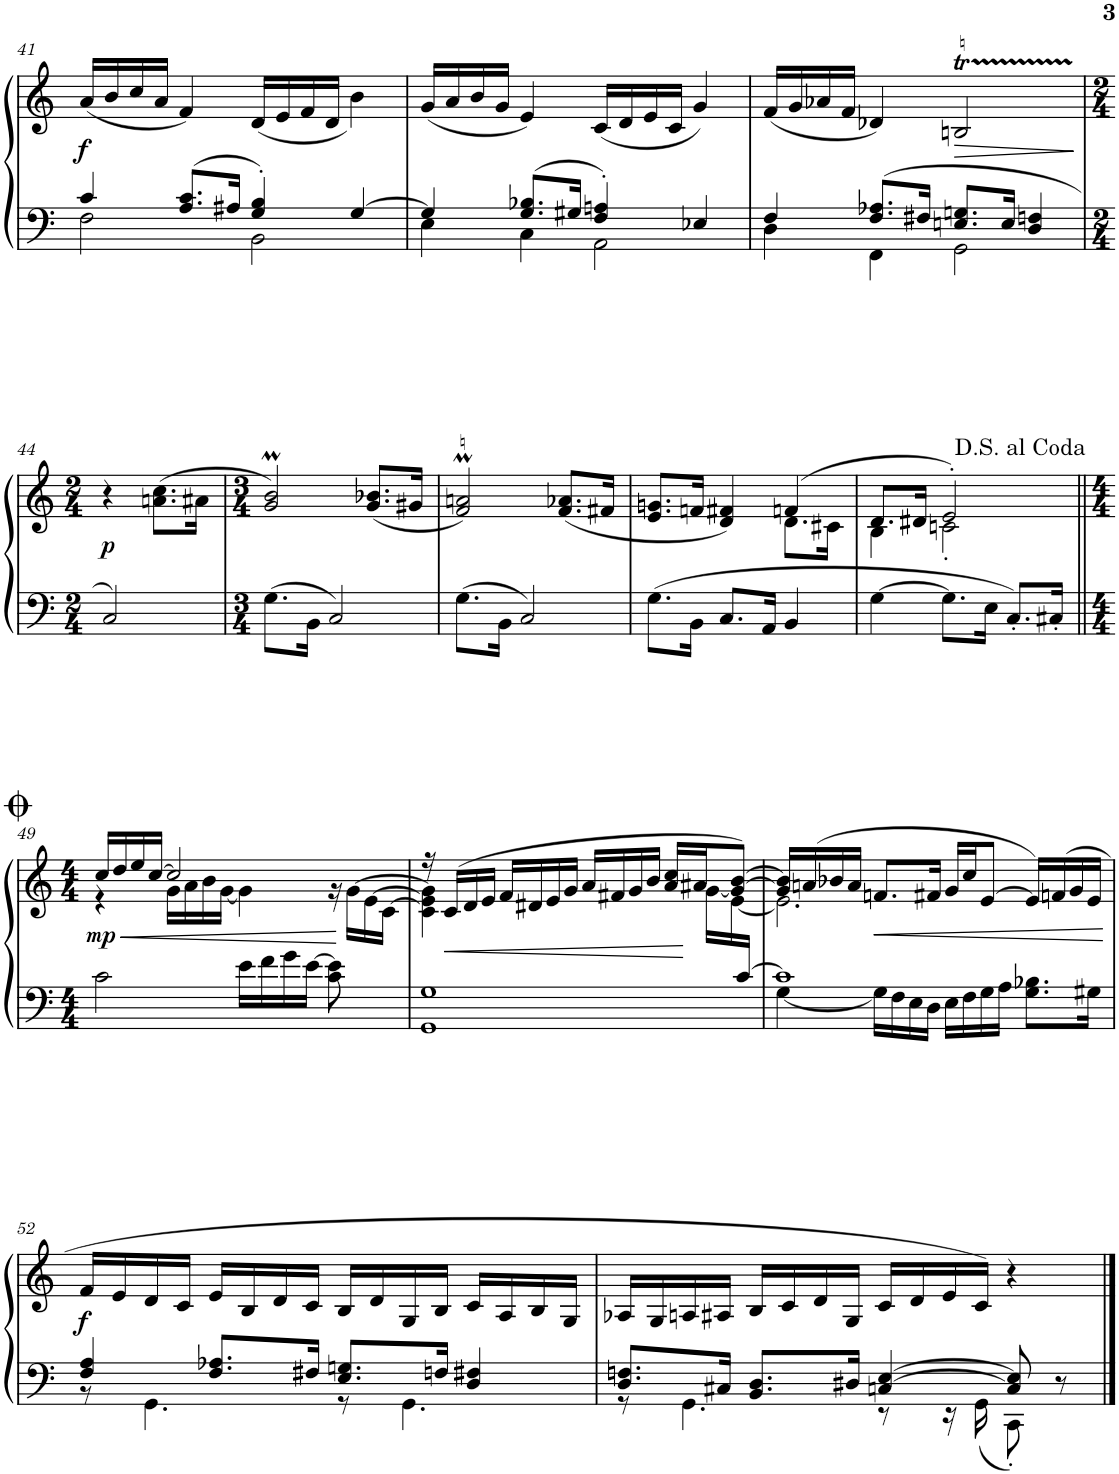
**kern	**kern	**dynam
*part1	*part1	*part1
*staff2	*staff1	*staff1/2
*I"Piano	*	*
*I'Pno.	*	*
!!LO:PB:g=z
*clefF4	*clefG2	*
*k[]	*k[]	*
*M3/4	*M3/4	*
=41	=41	=41
*^	*	*
!	!	!	!LO:DY:b
4c/	2F\	(16a/LL	f
.	.	16b/	.
.	.	16cc/	.
.	.	16a/JJ	.
8.A/ 8.c/L	.	4f/)	.
16A#X/Jk	.	.	.
4G/' 4B/'	[4BB\	(<16d/LL	.
.	.	16e/	.
.	.	16f/	.
.	.	16d/JJ	.
[4G/	4ryy	4b\)	.
=42	=42	=42	=42
4G/]	4E\	(16g/LL	.
.	.	16a/	.
.	.	16b/	.
.	.	16g/JJ	.
8.G/ 8.B-X/L	4BB\]	4e/)	.
16G#X/Jk	.	.	.
4F/' 4An/'	4C\	(16c/LL	.
.	.	16d/	.
.	.	16e/	.
.	.	16c/JJ	.
4E-X/	[4AA\	4g/)	.
=43	=43	=43	=43
4F/	4D\	(16f/LL	.
.	.	16g/	.
.	.	16a-X/	.
.	.	16f/JJ	.
8.F/ 8.A-X/L	4AA\]	4d-X/)	.
16F#X/Jk	.	.	.
!	!	!	!LO:HP:b
8.En/ 8.Gn/L	4FF\	[4Bnt/	>
16E/Jk	.	.	.
4D/ 4Fn/	[4GG\	4ryy	]
*v	*v	*	*
!!LO:LB:g=z
=44	=44	=44
*M2/4	*M2/4	*
*^	*	*
!	!	!	!LO:DY:b
*v	*v	*	*
2C/	4r	p
.	4BTTT/]	.
4GG\]	(8.an\ 8.cc\L	.
.	16a#X\Jk	.
=45	=45	=45
*M3/4	*M3/4	*
8.G\L	2g/M 2b/M)	.
16BB\Jk	.	.
2C/	.	.
.	(8.g/ 8.b-X/L	.
.	16g#X/Jk	.
=46	=46	=46
8.G\L	2f/M 2an/M)	.
16BB\Jk	.	.
2C/	.	.
.	(8.f/ 8.a-X/L	.
.	16f#X/Jk	.
=47	=47	=47
*	*^	*
8.G\L	8.e/ 8.gn/L	2ryy	.
16BB\Jk	16fn/Jk	.	.
8.C/L	4d/ 4f#X/)	.	.
16AA/Jk	.	.	.
4BB/	(4fn/	8.d\L	.
.	.	16c#X\Jk	.
=48	=48	=48	=48
[4G\	8.d/L	4B\	.
.	16d#X/Jk	.	.
8.G\L]	2e'/)	2cn'\	.
16E\Jk	.	.	.
8.C'/L	.	.	.
16C#X'/Jk	.	.	.
!!LO:LB:g=z	!!
=49||	=49||	=49||	=49||
*M4/4	*M4/4	*	*
*^	*	*	*
!	!	!	!	!LO:HP:b
!	!	!	!	!LO:DY:n=1:b
2c\	2...ryy	16cc/LL	4r	< mp
.	.	16dd/	.	.
.	.	16ee/	.	.
.	.	[16cc/JJ	.	.
.	.	2cc/]	16g\LL	.
.	.	.	16a\	.
.	.	.	16b\	.
.	.	.	[16g\JJ	.
16e\LL	.	.	4g\]	.
16f\	.	.	.	.
16g\	.	.	.	.
[16e\JJ	.	.	.	.
8c\ 8e\]	.	4ryy	16r	.
.	.	.	[>16g\LL	[
8ryy	.	.	[>16e\	.
.	16ryy	.	[>16c\JJ	.
=50	=50	=50	=50	=50
2...ryy	1GG 1G	16r	4c\] 4e\] 4g\]	.
!	!	!	!	!LO:HP:b
.	.	(16c/LL	.	<
.	.	16d/	.	.
.	.	16e/JJ	.	.
.	.	16f/LL	16ryy	.
*	*	*v	*v	*
.	.	16d#X/	.
.	.	16e/	.
.	.	16g/JJ	.
.	.	16a/LL	.
.	.	16f#X/	.
.	.	16g/	.
.	.	16b/JJ	.
.	.	16a/ 16cc/LL	.
*	*	*^	*
.	.	16a#X/J	[16g\LL	[
.	.	8g/_ [8b/J)	[16e\	.
[16c/JJ	.	.	16ryy	.
=51	=51	=51	=51	=51
1c]	[4G\	16g/] 16b/]LL	2.e\]	.
.	.	(16an/	.	.
.	.	16b-X/	.	.
.	.	16a/JJ	.	.
!	!	!	!	!LO:HP:b
.	16G\LL]	8.fn/L	.	<
.	16F\	.	.	.
.	16E\	.	.	.
.	16D\JJ	16f#X/Jk	.	.
.	16E\LL	16g/LL	.	.
.	16F\	16cc/J	.	.
.	16G\	[8e/J	.	.
.	16A\JJ	.	.	.
.	8.G\ 8.B-X\L	16e/LL])	4ryy	.
.	.	(>16fn/	.	.
.	.	16g/	.	.
.	16G#X\Jk	16e/JJ	.	.
*v	*v	*	*	*
*	*v	*v	*
.	.	[
!!LO:LB:g=z
=52	=52	=52
*^	*	*
!	!	!	!LO:DY:b
4F/ 4A/	8r	16f/LL	f
.	.	16e/	.
.	4.GG\	16d/	.
.	.	16c/JJ	.
8.F/ 8.A-X/L	.	16e/LL	.
.	.	16B/	.
.	.	16d/	.
16F#X/Jk	.	16c/JJ	.
8.E/ 8.Gn/L	8r	16B/LL	.
.	.	16d/	.
.	4.GG\	16G/	.
16Fn/Jk	.	16B/JJ	.
4D/ 4F#X/	.	16c/LL	.
.	.	16A/	.
.	.	16B/	.
.	.	16G/JJ	.
=53	=53	=53	=53
8.D/ 8.Fn/L	8r	16A-X/LL	.
.	.	16G/	.
.	4.GG\	16An/	.
16C#X/Jk	.	16A#X/JJ	.
8.BB/ 8.D/L	.	16B/LL	.
.	.	16c/	.
.	.	16d/	.
16D#X/Jk	.	16G/JJ	.
[4Cn/ [4E/	8r	16c/LL	.
.	.	16d/	.
.	16r	16e/	.
.	16GG\	16c/JJ)	.
8C/] 8E/]	8CC'\	4r	.
8r	8ryy	.	.
*v	*v	*	*
==	==	==
*-	*-	*-
